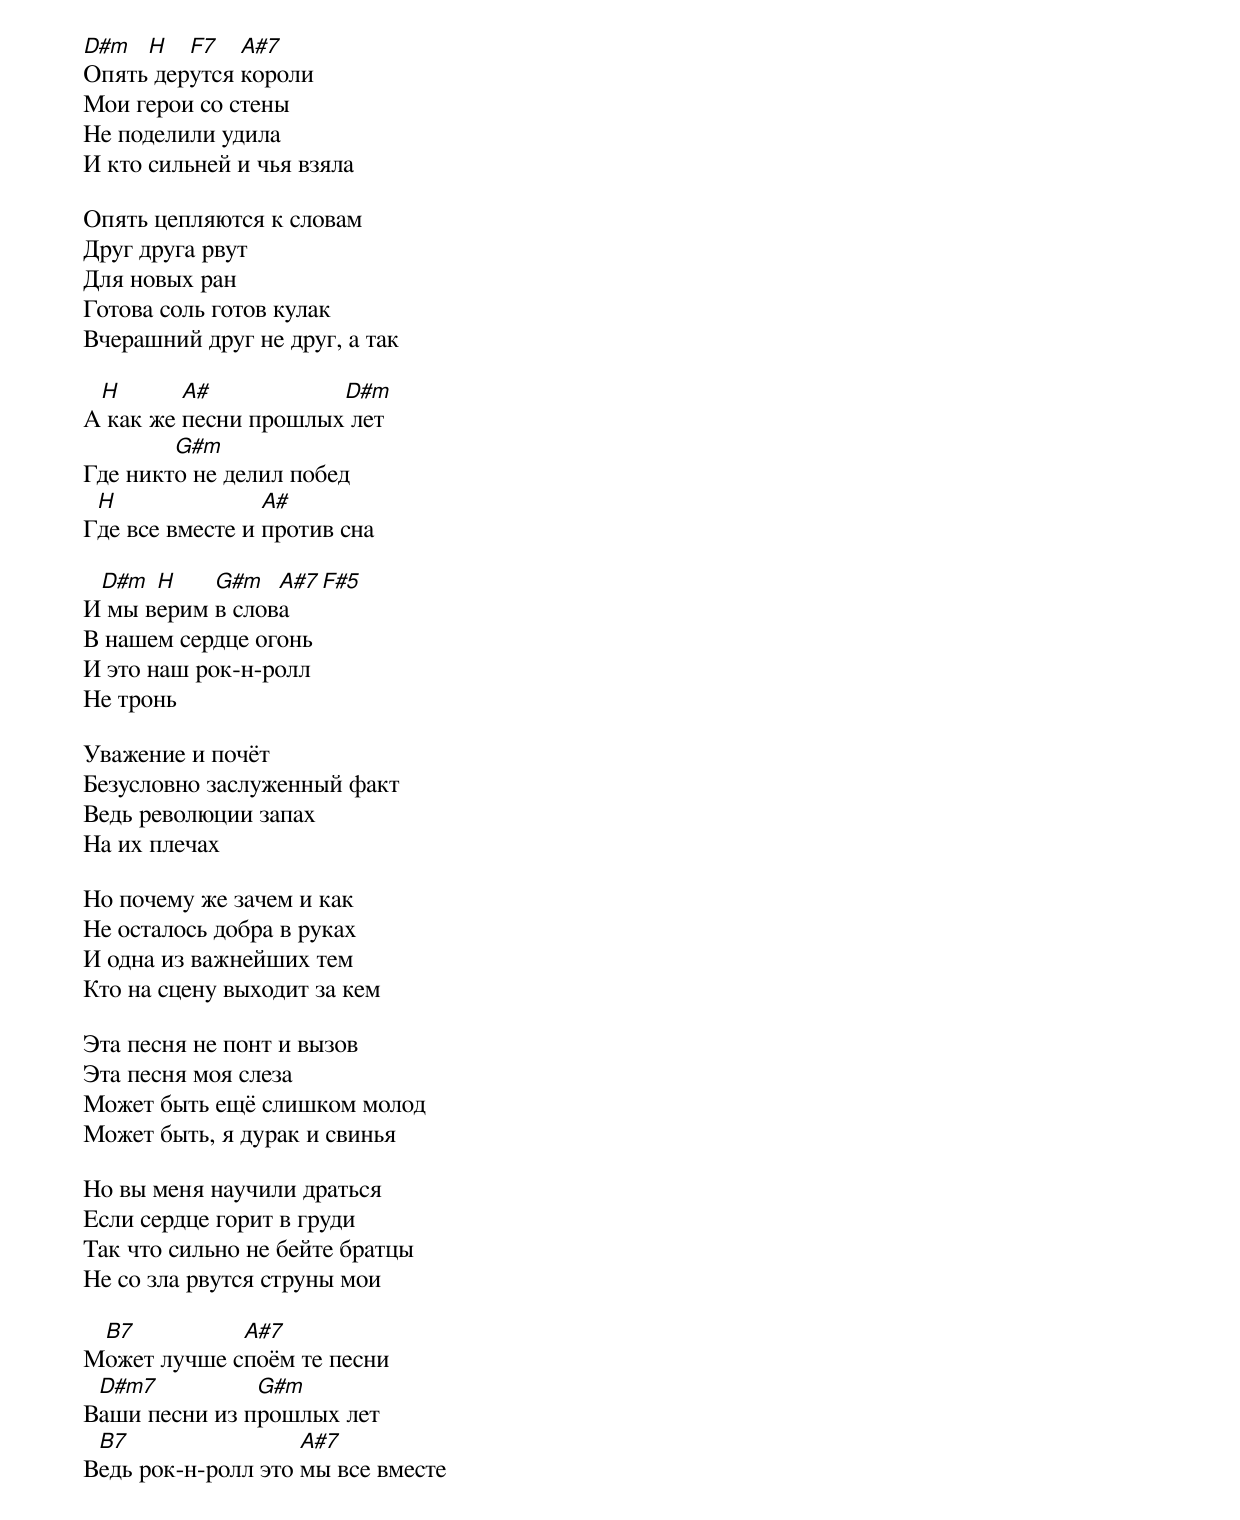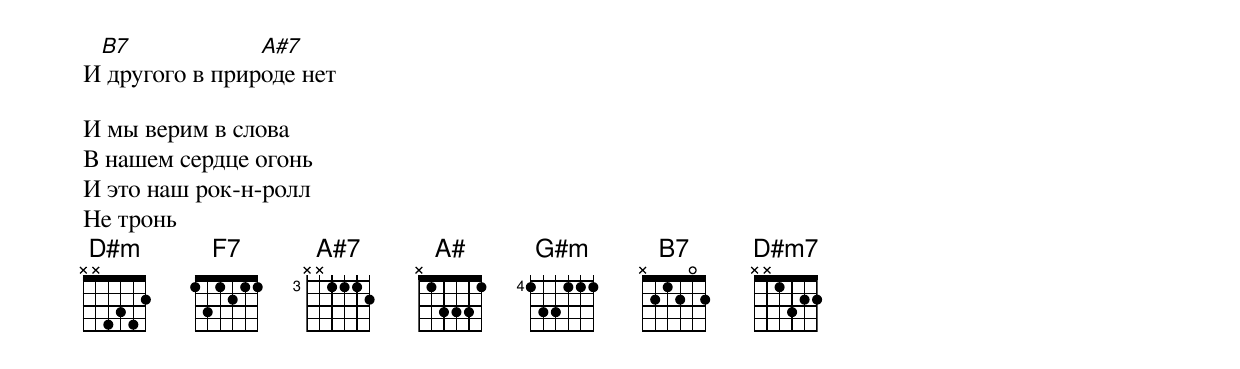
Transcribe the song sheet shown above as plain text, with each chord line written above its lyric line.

D#m  H   F7   A#7
Опять дерутся короли
Мои герои со стены
Не поделили удила
И кто сильней и чья взяла

Опять цепляются к словам
Друг друга рвут
Для новых ран
Готова соль готов кулак
Вчерашний друг не друг, а так

 H       A#           D#m
А как же песни прошлых лет
        G#m
Где никто не делил побед
 H               A#
Где все вместе и против сна

 D#m  H    G#m   A#7  F#5
И мы верим в слова
В нашем сердце огонь
И это наш рок-н-ролл
Не тронь

Уважение и почёт
Безусловно заслуженный факт
Ведь революции запах
На их плечах

Но почему же зачем и как
Не осталось добра в руках
И одна из важнейших тем
Кто на сцену выходит за кем

Эта песня не понт и вызов
Эта песня моя слеза
Может быть ещё слишком молод
Может быть, я дурак и свинья

Но вы меня научили драться
Если сердце горит в груди
Так что сильно не бейте братцы
Не со зла рвутся струны мои

 B7          A#7
Может лучше споём те песни
 D#m7          G#m
Ваши песни из прошлых лет
 B7                 A#7
Ведь рок-н-ролл это мы все вместе
 B7             A#7
И другого в природе нет

И мы верим в слова
В нашем сердце огонь
И это наш рок-н-ролл
Не тронь
